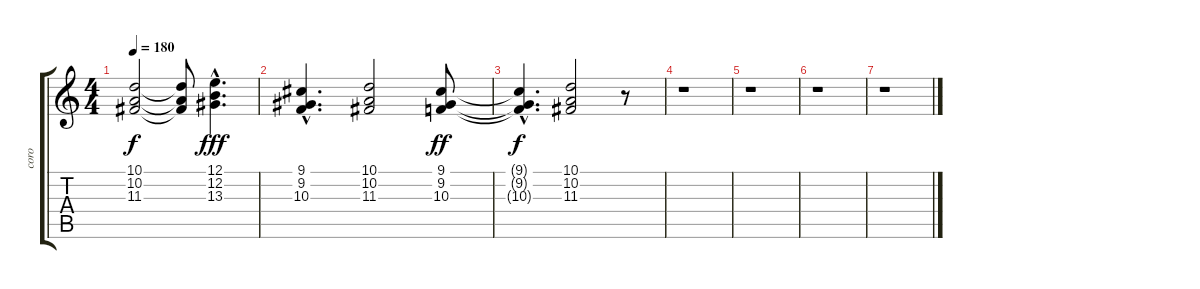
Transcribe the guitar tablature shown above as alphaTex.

\track ("coro" "coro") {instrument choiraahs}
\staff {score tabs}
\tuning (E4 B3 G3 D3 A2 E2) {hide}
\ts (4 4)
\tempo 180
\clef g2
\ks c
(10.1{t} 10.2{t} 11.3{t}).2{dy f} (10.1{t} 10.2{t} 11.3{t}).8 (12.1{hac} 12.2{hac} 13.3{hac}).4{d dy fff} |
(9.1{hac} 9.2{hac} 10.3{hac}).4{d} (10.1 10.2 11.3).2 (9.1 9.2 10.3).8{dy ff} |
(9.1{hac t} 9.2{hac t} 10.3{hac t}).4{d dy f} (10.1 10.2 11.3).2 r.8 |
r.1 |
r.1 |
r.1 |
r.1
